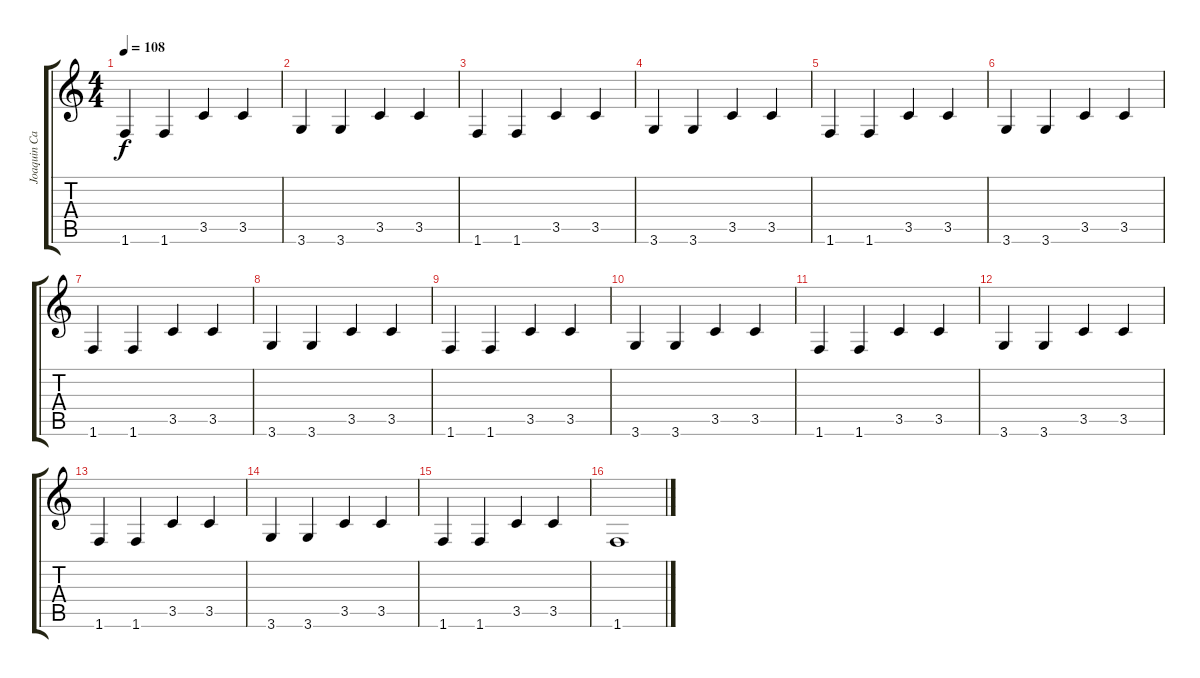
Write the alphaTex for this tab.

\track ("Joaquin Cardiel" "Joaquin Ca") {instrument electricbassfinger}
\staff {score tabs}
\tuning (E4 B3 G3 D3 A2 E2) {hide}
\ts (4 4)
\tempo 108
\clef g2
\ks c
1.6.4{dy f} 1.6.4 3.5.4 3.5.4 |
3.6.4 3.6.4 3.5.4 3.5.4 |
1.6.4 1.6.4 3.5.4 3.5.4 |
3.6.4 3.6.4 3.5.4 3.5.4 |
1.6.4 1.6.4 3.5.4 3.5.4 |
3.6.4 3.6.4 3.5.4 3.5.4 |
1.6.4 1.6.4 3.5.4 3.5.4 |
3.6.4 3.6.4 3.5.4 3.5.4 |
1.6.4 1.6.4 3.5.4 3.5.4 |
3.6.4 3.6.4 3.5.4 3.5.4 |
1.6.4 1.6.4 3.5.4 3.5.4 |
3.6.4 3.6.4 3.5.4 3.5.4 |
1.6.4 1.6.4 3.5.4 3.5.4 |
3.6.4 3.6.4 3.5.4 3.5.4 |
1.6.4 1.6.4 3.5.4 3.5.4 |
1.6.1
